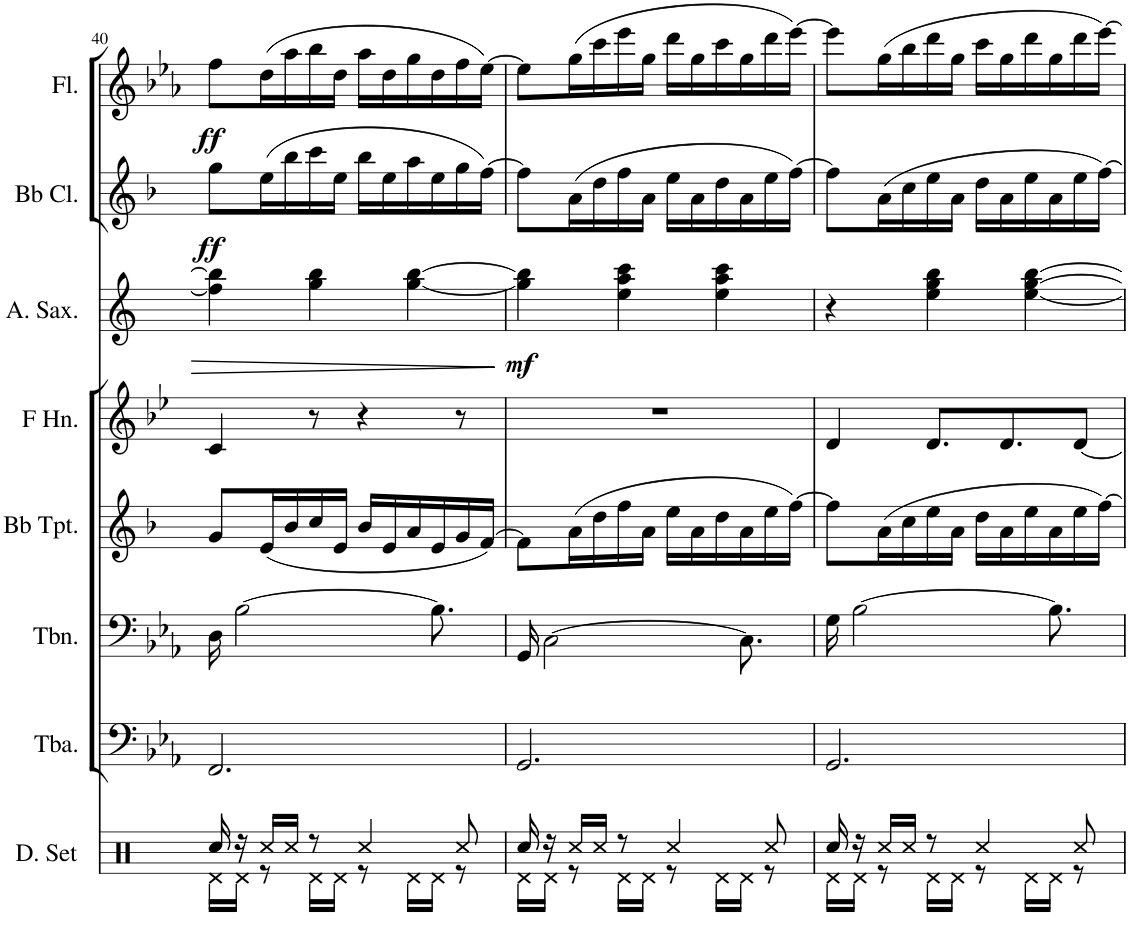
**kern	**kern	**kern	**kern	**kern	**kern	**dynam	**kern	**dynam	**kern	**dynam
*part8	*part7	*part6	*part5	*part4	*part3	*part3	*part2	*part2	*part1	*part1
*staff8	*staff7	*staff6	*staff5	*staff4	*staff3	*staff3	*staff2	*staff2	*staff1	*staff1
*I"Drumset	*I"Tuba	*I"Trombone	*I"Bb Trumpet	*I"Horn in F	*I"Alto Saxophone	*	*I"Bb Clarinet	*	*I"Flute	*
*I'D. Set	*I'Tba.	*I'Tbn.	*I'Bb Tpt.	*	*I'A. Sax.	*	*I'Bb Cl.	*	*I'Fl.	*
!!LO:PB:g=z
*clefX	*clefF4	*clefF4	*clefG2	*clefG2	*clefG2	*	*clefG2	*	*clefG2	*
*	*	*	*Trd1c2	*Trd4c7	*Trd5c9	*	*Trd1c2	*	*	*
*k[]	*k[b-e-a-]	*k[b-e-a-]	*k[b-]	*k[b-e-]	*k[]	*	*k[b-]	*	*k[b-e-a-]	*
*M6/8	*M6/8	*M6/8	*M6/8	*M6/8	*M6/8	*	*M6/8	*	*M6/8	*
=40	=40	=40	=40	=40	=40	=40	=40	=40	=40	=40
*^	*	*	*	*	*	*	*	*	*	*
!	!	!	!	!	!	!	!	!	!LO:DY:b	!	!LO:DY:b
16Rcc/	16Rd\LL	2.FF/	16D\	8g/L	4c/	4ff\] 4bb\]	.	8gg\L	ff	8ff\L	ff
16r	16Rd\JJ	.	[2B-\	.	.	.	.	.	.	.	.
16Rcc/LL	8r	.	.	(<16e/L	.	.	.	(>16ee\L	.	(>16dd\L	.
16Rcc/JJ	.	.	.	16b-/	.	.	.	16bb-\	.	16aa-\	.
8r	16Rd\LL	.	.	16cc/	8r	4gg\ 4bb\	.	16ccc\	.	16bb-\	.
.	16Rd\JJ	.	.	16e/JJ	.	.	.	16ee\JJ	.	16dd\JJ	.
4Rcc/	8r	.	.	16b-/LL	4r	.	.	16bb-\LL	.	16aa-\LL	.
.	.	.	.	16e/	.	.	.	16ee\	.	16dd\	.
.	16Rd\LL	.	.	16a/	.	[4gg\ [4bb\	.	16aa\	.	16gg\	.
.	16Rd\JJ	.	8.B-\]	16e/	.	.	.	16ee\	.	16dd\	.
8Rcc/	8r	.	.	16g/	8r	.	.	16gg\	.	16ff\	.
.	.	.	.	[16f/JJ)	.	.	.	[16ff\JJ)	.	[16ee-\JJ)	.
=41	=41	=41	=41	=41	=41	=41	=41	=41	=41	=41	=41
!	!	!	!	!	!	!	!LO:DY:b	!	!	!	!
16Rcc/	16Rd\LL	2.GG/	16GG/	8f\L]	2.r	4gg\] 4bb\]	mf	8ff\L]	.	8ee-\L]	.
16r	16Rd\JJ	.	[2C\	.	.	.	.	.	.	.	.
16Rcc/LL	8r	.	.	(>16a\L	.	.	.	(>16a\L	.	(>16gg\L	.
16Rcc/JJ	.	.	.	16dd\	.	.	.	16dd\	.	16ccc\	.
8r	16Rd\LL	.	.	16ff\	.	4ee\ 4aa\ 4ccc\	.	16ff\	.	16eee-\	.
.	16Rd\JJ	.	.	16a\JJ	.	.	.	16a\JJ	.	16gg\JJ	.
4Rcc/	8r	.	.	16ee\LL	.	.	.	16ee\LL	.	16ddd\LL	.
.	.	.	.	16a\	.	.	.	16a\	.	16gg\	.
.	16Rd\LL	.	.	16dd\	.	4ee\ 4aa\ 4ccc\	.	16dd\	.	16ccc\	.
.	16Rd\JJ	.	8.C\]	16a\	.	.	.	16a\	.	16gg\	.
8Rcc/	8r	.	.	16ee\	.	.	.	16ee\	.	16ddd\	.
.	.	.	.	[16ff\JJ)	.	.	.	[16ff\JJ)	.	[16eee-\JJ)	.
=42	=42	=42	=42	=42	=42	=42	=42	=42	=42	=42	=42
16Rcc/	16Rd\LL	2.GG/	16G\	8ff\L]	4d/	4r	.	8ff\L]	.	8eee-\L]	.
16r	16Rd\JJ	.	[2B-\	.	.	.	.	.	.	.	.
16Rcc/LL	8r	.	.	(>16a\L	.	.	.	(>16a\L	.	(>16gg\L	.
16Rcc/JJ	.	.	.	16cc\	.	.	.	16cc\	.	16bb-\	.
8r	16Rd\LL	.	.	16ee\	8.d/L	4ee\ 4gg\ 4bb\	.	16ee\	.	16ddd\	.
.	16Rd\JJ	.	.	16a\JJ	.	.	.	16a\JJ	.	16gg\JJ	.
4Rcc/	8r	.	.	16dd\LL	.	.	.	16dd\LL	.	16ccc\LL	.
.	.	.	.	16a\	8.d/	.	.	16a\	.	16gg\	.
.	16Rd\LL	.	.	16ee\	.	[4ee\ [4gg\ [4bb\	.	16ee\	.	16ddd\	.
.	16Rd\JJ	.	8.B-\]	16a\	.	.	.	16a\	.	16gg\	.
8Rcc/	8r	.	.	16ee\	[8d/J	.	.	16ee\	.	16ddd\	.
.	.	.	.	[16ff\JJ)	.	.	.	[16ff\JJ)	.	[16eee-\JJ)	.
*v	*v	*	*	*	*	*	*	*	*	*	*
=	=	=	=	=	=	=	=	=	=	=
*-	*-	*-	*-	*-	*-	*-	*-	*-	*-	*-
